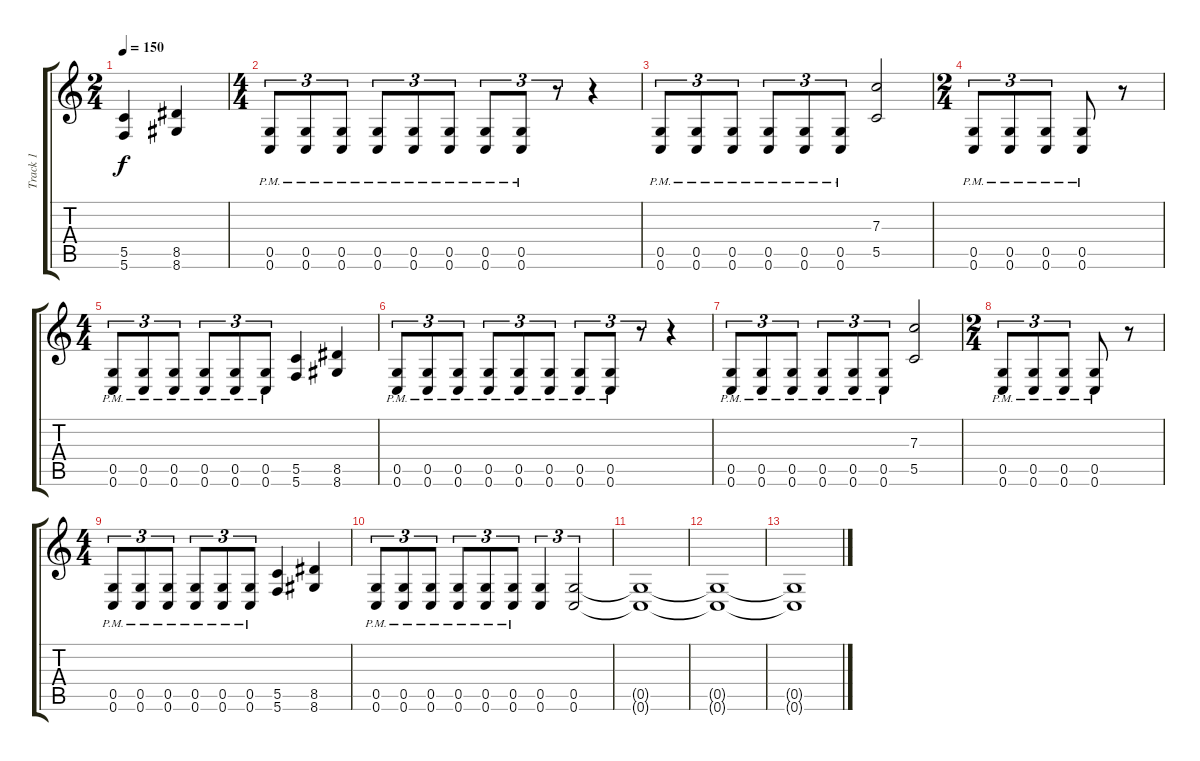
\track ("Track 1" "Track 1") {instrument distortionguitar}
\staff {score tabs}
\tuning (D4 A3 F3 C3 G2 C2) {hide}
\ts (2 4)
\tempo 150
\clef g2
\ks c
(5.5 5.6).4{dy f} (8.5 8.6).4 |
\ts (4 4)
(0.5{pm} 0.6{pm}).8{tu (3 2)} (0.5{pm} 0.6{pm}).8{tu (3 2)} (0.5{pm} 0.6{pm}).8{tu (3 2)} (0.5{pm} 0.6{pm}).8{tu (3 2)} (0.5{pm} 0.6{pm}).8{tu (3 2)} (0.5{pm} 0.6{pm}).8{tu (3 2)} (0.5{pm} 0.6{pm}).8{tu (3 2)} (0.5{pm} 0.6{pm}).8{tu (3 2)} r.8{tu (3 2)} r.4 |
(0.5{pm} 0.6{pm}).8{tu (3 2)} (0.5{pm} 0.6{pm}).8{tu (3 2)} (0.5{pm} 0.6{pm}).8{tu (3 2)} (0.5{pm} 0.6{pm}).8{tu (3 2)} (0.5{pm} 0.6{pm}).8{tu (3 2)} (0.5{pm} 0.6{pm}).8{tu (3 2)} (7.3 5.5).2 |
\ts (2 4)
(0.5{pm} 0.6{pm}).8{tu (3 2)} (0.5{pm} 0.6{pm}).8{tu (3 2)} (0.5{pm} 0.6{pm}).8{tu (3 2)} (0.5{pm} 0.6{pm}).8 r.8 |
\ts (4 4)
(0.5{pm} 0.6{pm}).8{tu (3 2)} (0.5{pm} 0.6{pm}).8{tu (3 2)} (0.5{pm} 0.6{pm}).8{tu (3 2)} (0.5{pm} 0.6{pm}).8{tu (3 2)} (0.5{pm} 0.6{pm}).8{tu (3 2)} (0.5{pm} 0.6{pm}).8{tu (3 2)} (5.5 5.6).4 (8.5 8.6).4 |
(0.5{pm} 0.6{pm}).8{tu (3 2)} (0.5{pm} 0.6{pm}).8{tu (3 2)} (0.5{pm} 0.6{pm}).8{tu (3 2)} (0.5{pm} 0.6{pm}).8{tu (3 2)} (0.5{pm} 0.6{pm}).8{tu (3 2)} (0.5{pm} 0.6{pm}).8{tu (3 2)} (0.5{pm} 0.6{pm}).8{tu (3 2)} (0.5{pm} 0.6).8{tu (3 2)} r.8{tu (3 2)} r.4 |
(0.5{pm} 0.6{pm}).8{tu (3 2)} (0.5{pm} 0.6{pm}).8{tu (3 2)} (0.5{pm} 0.6{pm}).8{tu (3 2)} (0.5{pm} 0.6{pm}).8{tu (3 2)} (0.5{pm} 0.6{pm}).8{tu (3 2)} (0.5{pm} 0.6{pm}).8{tu (3 2)} (7.3 5.5).2 |
\ts (2 4)
(0.5{pm} 0.6{pm}).8{tu (3 2)} (0.5{pm} 0.6{pm}).8{tu (3 2)} (0.5{pm} 0.6{pm}).8{tu (3 2)} (0.5{pm} 0.6{pm}).8 r.8 |
\ts (4 4)
(0.5{pm} 0.6{pm}).8{tu (3 2)} (0.5{pm} 0.6{pm}).8{tu (3 2)} (0.5{pm} 0.6{pm}).8{tu (3 2)} (0.5{pm} 0.6{pm}).8{tu (3 2)} (0.5{pm} 0.6{pm}).8{tu (3 2)} (0.5{pm} 0.6{pm}).8{tu (3 2)} (5.5 5.6).4 (8.5 8.6).4 |
(0.5{pm} 0.6{pm}).8{tu (3 2)} (0.5{pm} 0.6{pm}).8{tu (3 2)} (0.5{pm} 0.6{pm}).8{tu (3 2)} (0.5{pm} 0.6{pm}).8{tu (3 2)} (0.5{pm} 0.6{pm}).8{tu (3 2)} (0.5{pm} 0.6{pm}).8{tu (3 2)} (0.5 0.6).4{tu (3 2)} (0.5 0.6).2{tu (3 2)} |
(0.5{t} 0.6{t}).1 |
(0.5{t} 0.6{t}).1 |
(0.5{t} 0.6{t}).1
